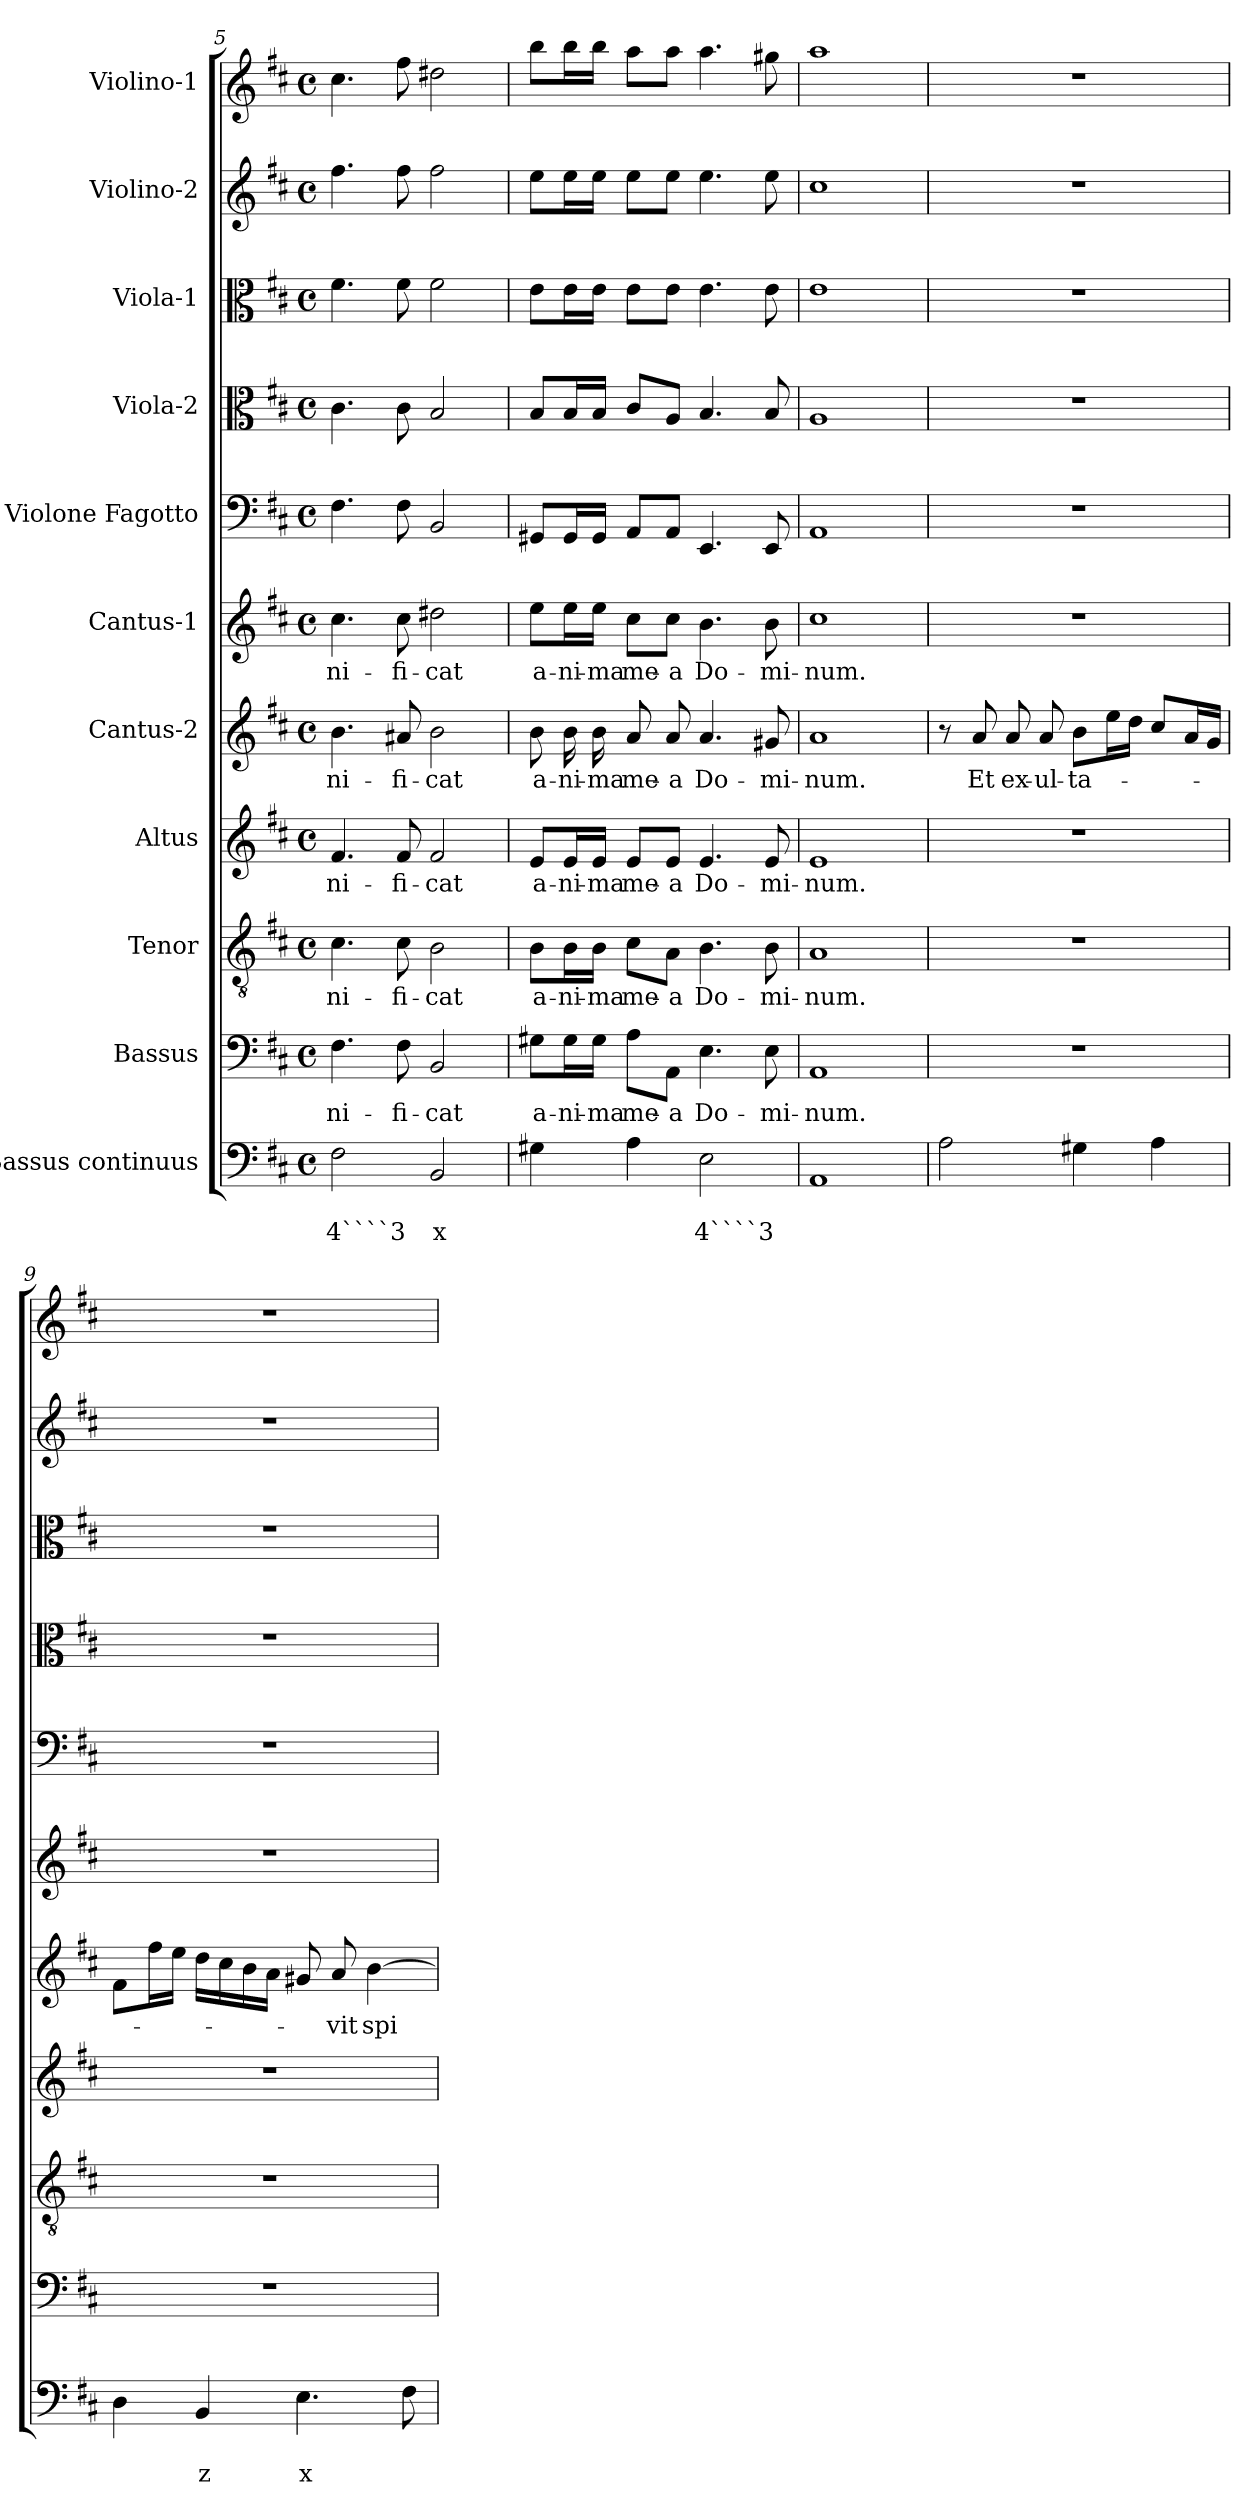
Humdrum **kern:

**kern	**text	**text	**kern	**text	**kern	**text	**kern	**text	**kern	**text	**kern	**text	**kern	**kern	**kern	**kern	**kern
*part11	*part11	*part11	*part10	*part10	*part9	*part9	*part8	*part8	*part7	*part7	*part6	*part6	*part5	*part4	*part3	*part2	*part1
*staff11	*staff11	*staff11	*staff10	*staff10	*staff9	*staff9	*staff8	*staff8	*staff7	*staff7	*staff6	*staff6	*staff5	*staff4	*staff3	*staff2	*staff1
*I"Bassus continuus	*	*	*I"Bassus	*	*I"Tenor	*	*I"Altus	*	*I"Cantus-2	*	*I"Cantus-1	*	*I"Violone Fagotto	*I"Viola-2	*I"Viola-1	*I"Violino-2	*I"Violino-1
*clefF4	*	*	*clefF4	*	*clefGv2	*	*clefG2	*	*clefG2	*	*clefG2	*	*clefF4	*clefC3	*clefC3	*clefG2	*clefG2
*k[f#c#]	*	*	*k[f#c#]	*	*k[f#c#]	*	*k[f#c#]	*	*k[f#c#]	*	*k[f#c#]	*	*k[f#c#]	*k[f#c#]	*k[f#c#]	*k[f#c#]	*k[f#c#]
*D:	*	*	*D:	*	*D:	*	*D:	*	*D:	*	*D:	*	*D:	*D:	*D:	*D:	*D:
*M4/4	*	*	*M4/4	*	*M4/4	*	*M4/4	*	*M4/4	*	*M4/4	*	*M4/4	*M4/4	*M4/4	*M4/4	*M4/4
*met(c)	*	*	*met(c)	*	*met(c)	*	*met(c)	*	*met(c)	*	*met(c)	*	*met(c)	*met(c)	*met(c)	*met(c)	*met(c)
=5	=5	=5	=5	=5	=5	=5	=5	=5	=5	=5	=5	=5	=5	=5	=5	=5	=5
!	!	!LO:LY:b	!	!LO:LY:b	!	!LO:LY:b	!	!LO:LY:b	!	!LO:LY:b	!	!LO:LY:b	!	!	!	!	!
2F#\	.	4````3	4.F#\	-ni-	4.c#\	-ni-	4.f#/	-ni-	4.b\	-ni-	4.cc#\	-ni-	4.F#\	4.c#\	4.f#\	4.ff#\	4.cc#\
!	!	!	!	!LO:LY:b	!	!LO:LY:b	!	!LO:LY:b	!	!LO:LY:b	!	!LO:LY:b	!	!	!	!	!
.	.	.	8F#\	-fi-	8c#\	-fi-	8f#/	-fi-	8a#X/	-fi-	8cc#\	-fi-	8F#\	8c#\	8f#\	8ff#\	8ff#\
!	!	!LO:LY:b	!	!LO:LY:b	!	!LO:LY:b	!	!LO:LY:b	!	!LO:LY:b	!	!LO:LY:b	!	!	!	!	!
2BB/	.	x	2BB/	-cat	2B\	-cat	2f#/	-cat	2b\	-cat	2dd#X\	-cat	2BB/	2B/	2f#\	2ff#\	2dd#X\
=6	=6	=6	=6	=6	=6	=6	=6	=6	=6	=6	=6	=6	=6	=6	=6	=6	=6
!	!	!	!	!LO:LY:b	!	!LO:LY:b	!	!LO:LY:b	!	!LO:LY:b	!	!LO:LY:b	!	!	!	!	!
4G#X\	.	.	8G#X\L	a-	8B\L	a-	8e/L	a-	8b\	a-	8ee\L	a-	8GG#X/L	8B/L	8e\L	8ee\L	8bb\L
!	!	!	!	!LO:LY:b	!	!LO:LY:b	!	!LO:LY:b	!	!LO:LY:b	!	!LO:LY:b	!	!	!	!	!
.	.	.	16G#\L	-ni-	16B\L	-ni-	16e/L	-ni-	16b\	-ni-	16ee\L	-ni-	16GG#/L	16B/L	16e\L	16ee\L	16bb\L
!	!	!	!	!LO:LY:b	!	!LO:LY:b	!	!LO:LY:b	!	!LO:LY:b	!	!LO:LY:b	!	!	!	!	!
.	.	.	16G#\JJ	-ma	16B\JJ	-ma	16e/JJ	-ma	16b\	-ma	16ee\JJ	-ma	16GG#/JJ	16B/JJ	16e\JJ	16ee\JJ	16bb\JJ
!	!	!	!	!LO:LY:b	!	!LO:LY:b	!	!LO:LY:b	!	!LO:LY:b	!	!LO:LY:b	!	!	!	!	!
4A\	.	.	8A\L	me-	8c#\L	me-	8e/L	me-	8a/	me-	8cc#\L	me-	8AA/L	8c#/L	8e\L	8ee\L	8aa\L
!	!	!	!	!LO:LY:b	!	!LO:LY:b	!	!LO:LY:b	!	!LO:LY:b	!	!LO:LY:b	!	!	!	!	!
.	.	.	8AA\J	-a	8A\J	-a	8e/J	-a	8a/	-a	8cc#\J	-a	8AA/J	8A/J	8e\J	8ee\J	8aa\J
!	!	!LO:LY:b	!	!LO:LY:b	!	!LO:LY:b	!	!LO:LY:b	!	!LO:LY:b	!	!LO:LY:b	!	!	!	!	!
2E\	.	4````3	4.E\	Do-	4.B\	Do-	4.e/	Do-	4.a/	Do-	4.b\	Do-	4.EE/	4.B/	4.e\	4.ee\	4.aa\
!	!	!	!	!LO:LY:b	!	!LO:LY:b	!	!LO:LY:b	!	!LO:LY:b	!	!LO:LY:b	!	!	!	!	!
.	.	.	8E\	-mi-	8B\	-mi-	8e/	-mi-	8g#X/	-mi-	8b\	-mi-	8EE/	8B/	8e\	8ee\	8gg#X\
!!LO:PB:g=z
=7	=7	=7	=7	=7	=7	=7	=7	=7	=7	=7	=7	=7	=7	=7	=7	=7	=7
!	!	!	!	!LO:LY:b	!	!LO:LY:b	!	!LO:LY:b	!	!LO:LY:b	!	!LO:LY:b	!	!	!	!	!
1AA	.	.	1AA	-num.	1A	-num.	1e	-num.	1a	-num.	1cc#	-num.	1AA	1A	1e	1cc#	1aa
=8	=8	=8	=8	=8	=8	=8	=8	=8	=8	=8	=8	=8	=8	=8	=8	=8	=8
2A\	.	.	1r	.	1r	.	1r	.	8r	.	1r	.	1r	1r	1r	1r	1r
!	!	!	!	!	!	!	!	!	!	!LO:LY:b	!	!	!	!	!	!	!
.	.	.	.	.	.	.	.	.	8a/	Et	.	.	.	.	.	.	.
!	!	!	!	!	!	!	!	!	!	!LO:LY:b	!	!	!	!	!	!	!
.	.	.	.	.	.	.	.	.	8a/	ex-	.	.	.	.	.	.	.
!	!	!	!	!	!	!	!	!	!	!LO:LY:b	!	!	!	!	!	!	!
.	.	.	.	.	.	.	.	.	8a/	-ul-	.	.	.	.	.	.	.
!	!	!	!	!	!	!	!	!	!	!LO:LY:b	!	!	!	!	!	!	!
4G#X\	.	.	.	.	.	.	.	.	8b\L	-ta-	.	.	.	.	.	.	.
.	.	.	.	.	.	.	.	.	16ee\L	.	.	.	.	.	.	.	.
.	.	.	.	.	.	.	.	.	16dd\JJ	.	.	.	.	.	.	.	.
4A\	.	.	.	.	.	.	.	.	8cc#/L	.	.	.	.	.	.	.	.
.	.	.	.	.	.	.	.	.	16a/L	.	.	.	.	.	.	.	.
.	.	.	.	.	.	.	.	.	16g/JJ	.	.	.	.	.	.	.	.
=9	=9	=9	=9	=9	=9	=9	=9	=9	=9	=9	=9	=9	=9	=9	=9	=9	=9
4D\	.	.	1r	.	1r	.	1r	.	8f#\L	.	1r	.	1r	1r	1r	1r	1r
.	.	.	.	.	.	.	.	.	16ff#\L	.	.	.	.	.	.	.	.
.	.	.	.	.	.	.	.	.	16ee\JJ	.	.	.	.	.	.	.	.
!	!	!LO:LY:b	!	!	!	!	!	!	!	!	!	!	!	!	!	!	!
4BB/	.	z	.	.	.	.	.	.	16dd\LL	.	.	.	.	.	.	.	.
.	.	.	.	.	.	.	.	.	16cc#\	.	.	.	.	.	.	.	.
.	.	.	.	.	.	.	.	.	16b\	.	.	.	.	.	.	.	.
.	.	.	.	.	.	.	.	.	16a\JJ	.	.	.	.	.	.	.	.
!	!	!LO:LY:b	!	!	!	!	!	!	!	!	!	!	!	!	!	!	!
4.E\	.	x	.	.	.	.	.	.	8g#X/	.	.	.	.	.	.	.	.
!	!	!	!	!	!	!	!	!	!	!LO:LY:b	!	!	!	!	!	!	!
.	.	.	.	.	.	.	.	.	8a/	-vit	.	.	.	.	.	.	.
!	!	!	!	!	!	!	!	!	!	!LO:LY:b	!	!	!	!	!	!	!
.	.	.	.	.	.	.	.	.	[4b\	spi-	.	.	.	.	.	.	.
8F#\	.	.	.	.	.	.	.	.	.	.	.	.	.	.	.	.	.
=	=	=	=	=	=	=	=	=	=	=	=	=	=	=	=	=	=
*-	*-	*-	*-	*-	*-	*-	*-	*-	*-	*-	*-	*-	*-	*-	*-	*-	*-
